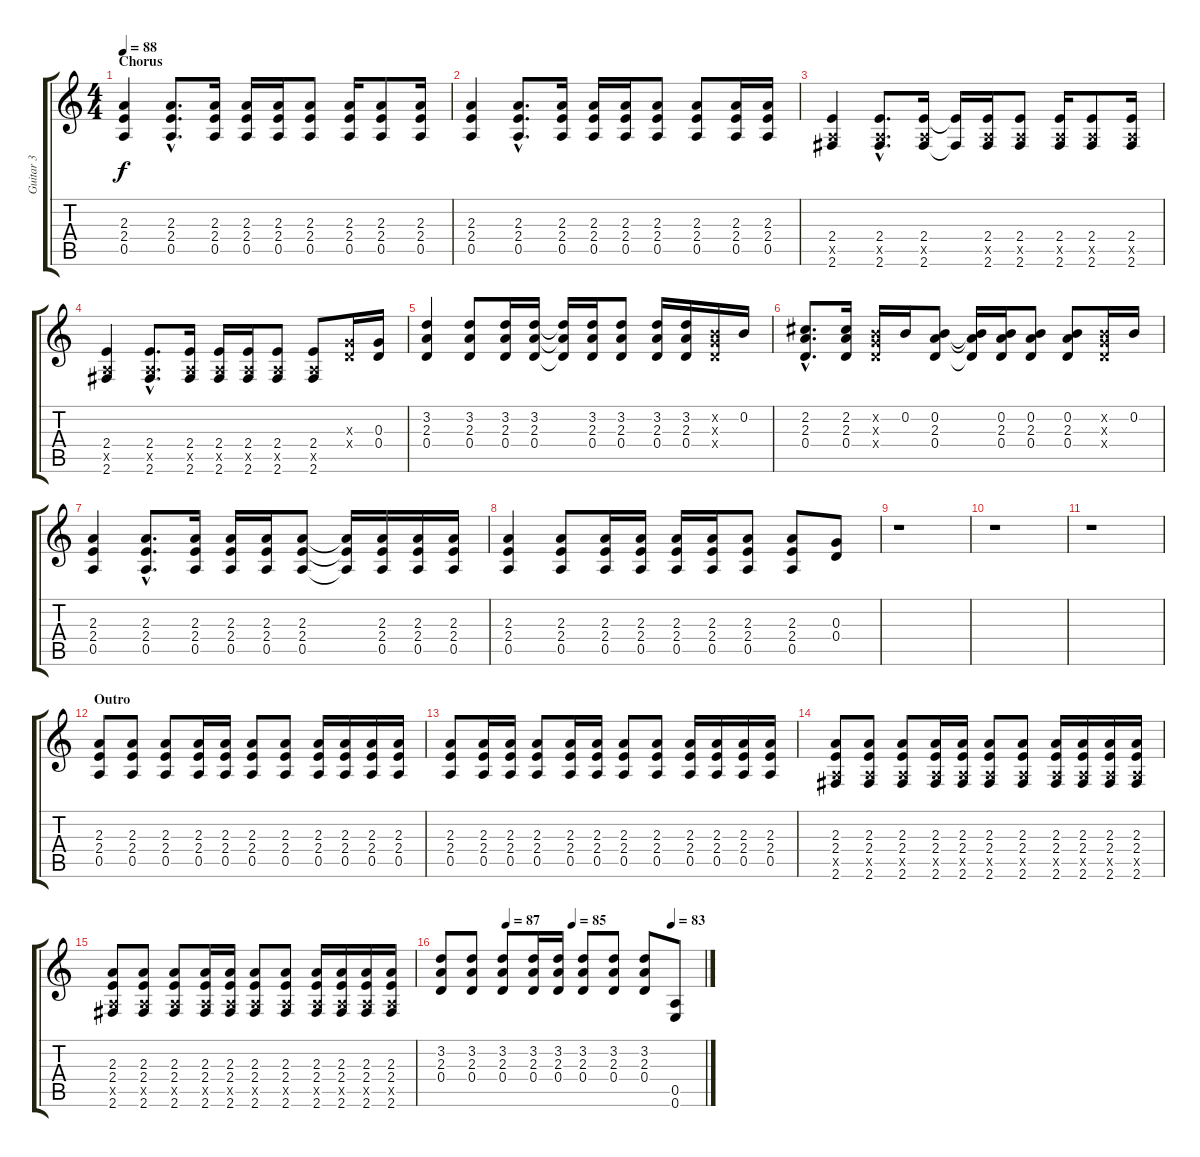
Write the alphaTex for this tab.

\track ("Guitar 3" "Guitar 3") {instrument overdrivenguitar}
\staff {score tabs}
\tuning (E4 B3 G3 D3 A2 E2) {hide}
\ts (4 4)
\section ("" "Chorus")
\tempo 88
\clef g2
\ks c
(2.3 2.4 0.5).4{dy f} (2.3{hac} 2.4{hac} 0.5{hac}).8{d} (2.3 2.4 0.5).16 (2.3 2.4 0.5).16 (2.3 2.4 0.5).16 (2.3 2.4 0.5).8 (2.3 2.4 0.5).16 (2.3 2.4 0.5).8 (2.3 2.4 0.5).16 |
(2.3 2.4 0.5).4 (2.3{hac} 2.4{hac} 0.5{hac}).8{d} (2.3 2.4 0.5).16 (2.3 2.4 0.5).16 (2.3 2.4 0.5).16 (2.3 2.4 0.5).8 (2.3 2.4 0.5).8 (2.3 2.4 0.5).16 (2.3 2.4 0.5).16 |
(2.4 0.5{x} 2.6).4 (2.4{hac} 0.5{hac x} 2.6{hac}).8{d} (2.4 0.5{x} 2.6).16 (2.4{t} 2.6{t}).16 (2.4 0.5{x} 2.6).16 (2.4 0.5{x} 2.6).8 (2.4 0.5{x} 2.6).16 (2.4 0.5{x} 2.6).8 (2.4 0.5{x} 2.6).16 |
(2.4 0.5{x} 2.6).4 (2.4{hac} 0.5{hac x} 2.6{hac}).8{d} (2.4 0.5{x} 2.6).16 (2.4 0.5{x} 2.6).16 (2.4 0.5{x} 2.6).16 (2.4 0.5{x} 2.6).8 (2.4 0.5{x} 2.6).8 (0.3{x} 0.4{x}).16 (0.3 0.4).16 |
(3.2 2.3 0.4).4 (3.2 2.3 0.4).8 (3.2 2.3 0.4).16 (3.2 2.3 0.4).16 (3.2{t} 2.3{t} 0.4{t}).16 (3.2 2.3 0.4).16 (3.2 2.3 0.4).8 (3.2 2.3 0.4).16 (3.2 2.3 0.4).16 (0.2{x} 0.3{x} 0.4{x}).16 0.2.16 |
(2.2{hac} 2.3{hac} 0.4{hac}).8{d} (2.2 2.3 0.4).16 (0.2{x} 0.3{x} 0.4{x}).16 0.2.16 (0.2 2.3 0.4).8 (0.2{t} 2.3{t} 0.4{t}).16 (0.2 2.3 0.4).16 (0.2 2.3 0.4).8 (0.2 2.3 0.4).8 (0.2{x} 0.3{x} 0.4{x}).16 0.2.16 |
(2.3 2.4 0.5).4 (2.3{hac} 2.4{hac} 0.5{hac}).8{d} (2.3 2.4 0.5).16 (2.3 2.4 0.5).16 (2.3 2.4 0.5).16 (2.3 2.4 0.5).8 (2.3{t} 2.4{t} 0.5{t}).16 (2.3 2.4 0.5).16 (2.3 2.4 0.5).16 (2.3 2.4 0.5).16 |
(2.3 2.4 0.5).4 (2.3 2.4 0.5).8 (2.3 2.4 0.5).16 (2.3 2.4 0.5).16 (2.3 2.4 0.5).16 (2.3 2.4 0.5).16 (2.3 2.4 0.5).8 (2.3 2.4 0.5).8 (0.3 0.4).8 |
r.1 |
r.1 |
r.1 |
\section ("" "Outro")
(2.3 2.4 0.5).8 (2.3 2.4 0.5).8 (2.3 2.4 0.5).8 (2.3 2.4 0.5).16 (2.3 2.4 0.5).16 (2.3 2.4 0.5).8 (2.3 2.4 0.5).8 (2.3 2.4 0.5).16 (2.3 2.4 0.5).16 (2.3 2.4 0.5).16 (2.3 2.4 0.5).16 |
(2.3 2.4 0.5).8 (2.3 2.4 0.5).16 (2.3 2.4 0.5).16 (2.3 2.4 0.5).8 (2.3 2.4 0.5).16 (2.3 2.4 0.5).16 (2.3 2.4 0.5).8 (2.3 2.4 0.5).8 (2.3 2.4 0.5).16 (2.3 2.4 0.5).16 (2.3 2.4 0.5).16 (2.3 2.4 0.5).16 |
(2.3 2.4 0.5{x} 2.6).8 (2.3 2.4 0.5{x} 2.6).8 (2.3 2.4 0.5{x} 2.6).8 (2.3 2.4 0.5{x} 2.6).16 (2.3 2.4 0.5{x} 2.6).16 (2.3 2.4 0.5{x} 2.6).8 (2.3 2.4 0.5{x} 2.6).8 (2.3 2.4 0.5{x} 2.6).16 (2.3 2.4 0.5{x} 2.6).16 (2.3 2.4 0.5{x} 2.6).16 (2.3 2.4 0.5{x} 2.6).16 |
(2.3 2.4 0.5{x} 2.6).8 (2.3 2.4 0.5{x} 2.6).8 (2.3 2.4 0.5{x} 2.6).8 (2.3 2.4 0.5{x} 2.6).16 (2.3 2.4 0.5{x} 2.6).16 (2.3 2.4 0.5{x} 2.6).8 (2.3 2.4 0.5{x} 2.6).8 (2.3 2.4 0.5{x} 2.6).16 (2.3 2.4 0.5{x} 2.6).16 (2.3 2.4 0.5{x} 2.6).16 (2.3 2.4 0.5{x} 2.6).16 |
\tempo (87 0.25)
\tempo (85 0.5)
\tempo (83 0.875)
(3.2 2.3 0.4).8 (3.2 2.3 0.4).8 (3.2 2.3 0.4).8 (3.2 2.3 0.4).16 (3.2 2.3 0.4).16 (3.2 2.3 0.4).8 (3.2 2.3 0.4).8 (3.2 2.3 0.4).8 (0.5 0.6).8
